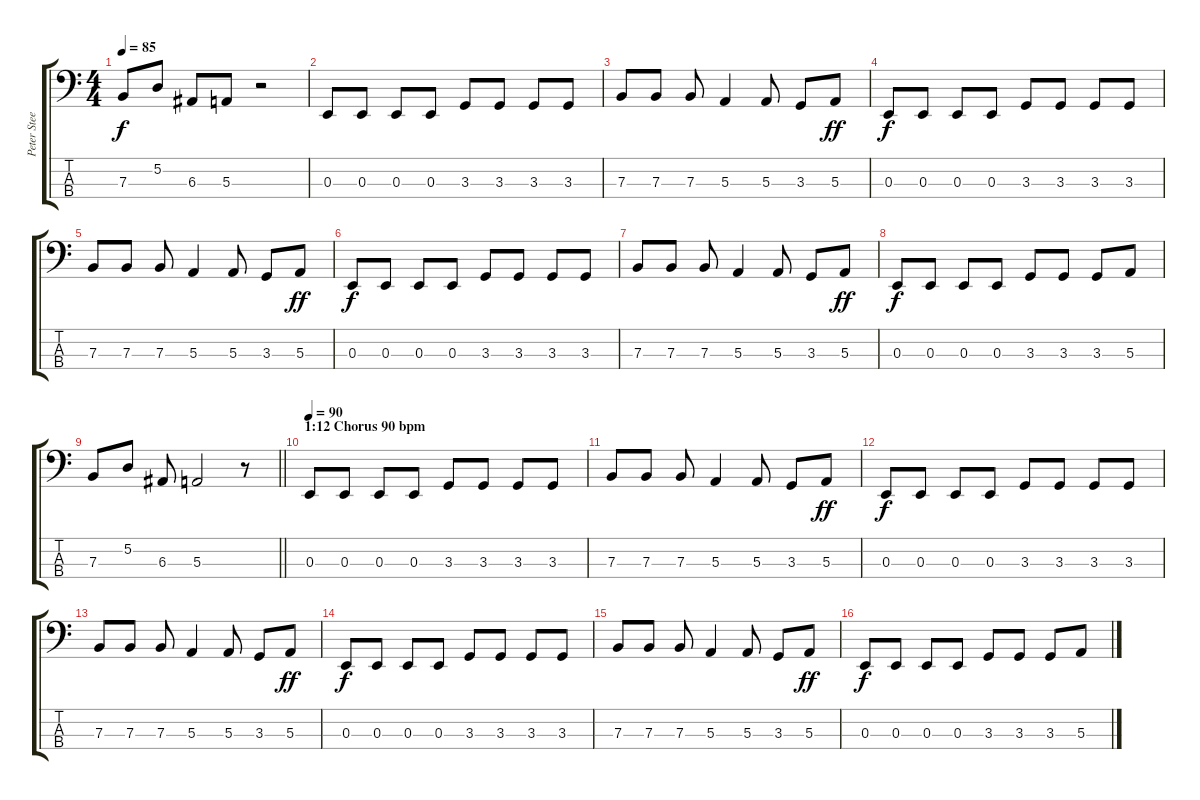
\track ("Peter Steele R.I.P. (Bass Guitar)" "Peter Stee") {instrument acousticbass}
\staff {score tabs}
\tuning (D2 A1 E1 B0) {hide}
\ts (4 4)
\tempo 85
\clef f4
\ks c
7.3.8{dy f} 5.2.8 6.3.8 5.3.8 r.2 |
0.3.8 0.3.8 0.3.8 0.3.8 3.3.8 3.3.8 3.3.8 3.3.8 |
7.3.8 7.3.8 7.3.8 5.3.4 5.3.8 3.3.8 5.3.8{dy ff} |
0.3.8{dy f} 0.3.8 0.3.8 0.3.8 3.3.8 3.3.8 3.3.8 3.3.8 |
7.3.8 7.3.8 7.3.8 5.3.4 5.3.8 3.3.8 5.3.8{dy ff} |
0.3.8{dy f} 0.3.8 0.3.8 0.3.8 3.3.8 3.3.8 3.3.8 3.3.8 |
7.3.8 7.3.8 7.3.8 5.3.4 5.3.8 3.3.8 5.3.8{dy ff} |
0.3.8{dy f} 0.3.8 0.3.8 0.3.8 3.3.8 3.3.8 3.3.8 5.3.8 |
\barLineRight lightlight
7.3.8 5.2.8 6.3.8 5.3.2 r.8 |
\section ("" "1:12 Chorus 90 bpm")
\tempo 90
0.3.8 0.3.8 0.3.8 0.3.8 3.3.8 3.3.8 3.3.8 3.3.8 |
7.3.8 7.3.8 7.3.8 5.3.4 5.3.8 3.3.8 5.3.8{dy ff} |
0.3.8{dy f} 0.3.8 0.3.8 0.3.8 3.3.8 3.3.8 3.3.8 3.3.8 |
7.3.8 7.3.8 7.3.8 5.3.4 5.3.8 3.3.8 5.3.8{dy ff} |
0.3.8{dy f} 0.3.8 0.3.8 0.3.8 3.3.8 3.3.8 3.3.8 3.3.8 |
7.3.8 7.3.8 7.3.8 5.3.4 5.3.8 3.3.8 5.3.8{dy ff} |
0.3.8{dy f} 0.3.8 0.3.8 0.3.8 3.3.8 3.3.8 3.3.8 5.3.8
